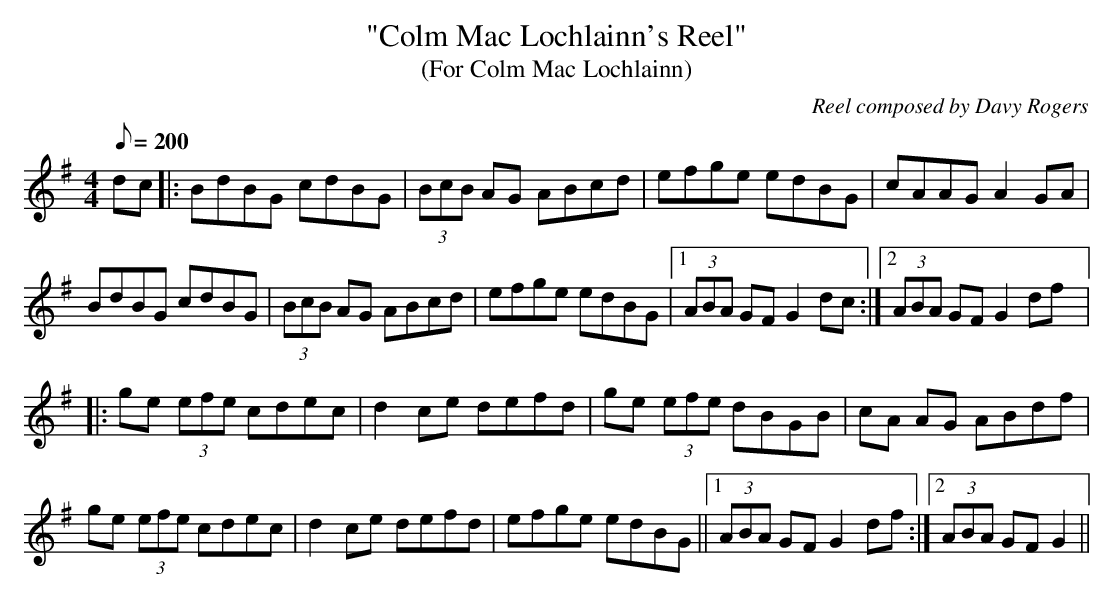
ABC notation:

X:1
T:"Colm Mac Lochlainn's Reel"
T:(For Colm Mac Lochlainn)
C:Reel composed by Davy Rogers
L:1/8
Q:200
K:G
M:4/4
dc |: BdBG cdBG | (3BcB AG ABcd | efge edBG | cAAG A2 GA |
BdBG cdBG | (3BcB AG ABcd | efge edBG |1 (3ABA GF G2 dc :|2 (3ABA GF G2 df |:
ge (3efe cdec | d2 ce defd | ge (3efe dBGB | cA AG ABdf |
ge (3efe cdec | d2 ce defd | efge edBG ||1 (3ABA GF G2 df :|2 (3ABA GF G2 ||
